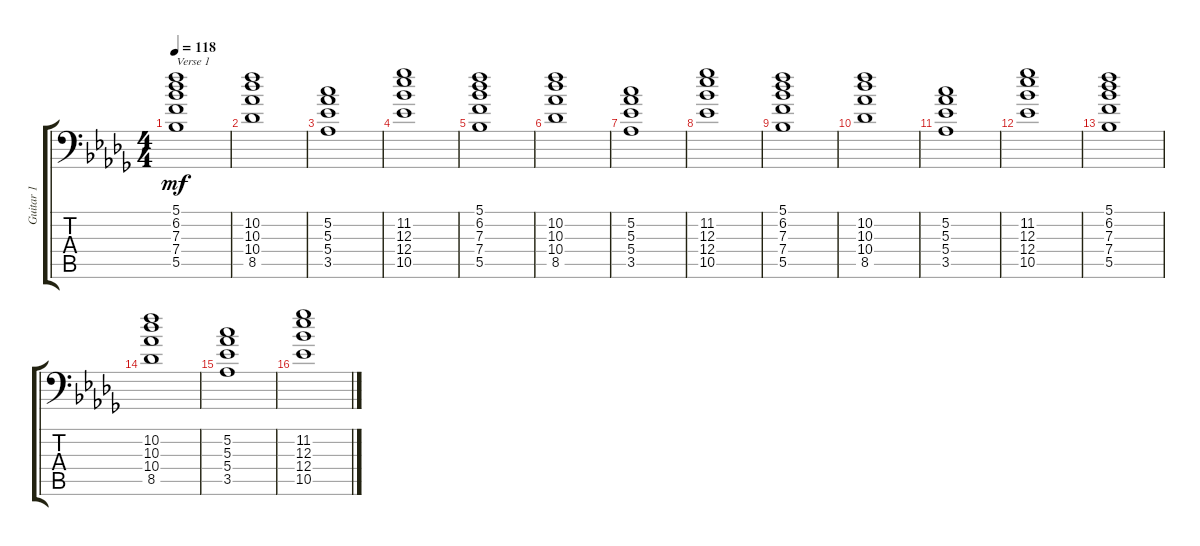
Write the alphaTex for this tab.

\track ("Guitar 1" "Guitar 1") {instrument acousticguitarnylon}
\staff {score tabs}
\tuning (C4 G3 Eb3 Bb2 F2 Bb1) {hide}
\ts (4 4)
\tempo 118
\clef f4
\ks db
(5.1 6.2 7.3 7.4 5.5).1{txt "Verse 1" dy mf} |
(10.2 10.3 10.4 8.5).1 |
(5.2 5.3 5.4 3.5).1 |
(11.2 12.3 12.4 10.5).1 |
(5.1 6.2 7.3 7.4 5.5).1 |
(10.2 10.3 10.4 8.5).1 |
(5.2 5.3 5.4 3.5).1 |
(11.2 12.3 12.4 10.5).1 |
(5.1 6.2 7.3 7.4 5.5).1 |
(10.2 10.3 10.4 8.5).1 |
(5.2 5.3 5.4 3.5).1 |
(11.2 12.3 12.4 10.5).1 |
(5.1 6.2 7.3 7.4 5.5).1 |
(10.2 10.3 10.4 8.5).1 |
(5.2 5.3 5.4 3.5).1 |
(11.2 12.3 12.4 10.5).1
